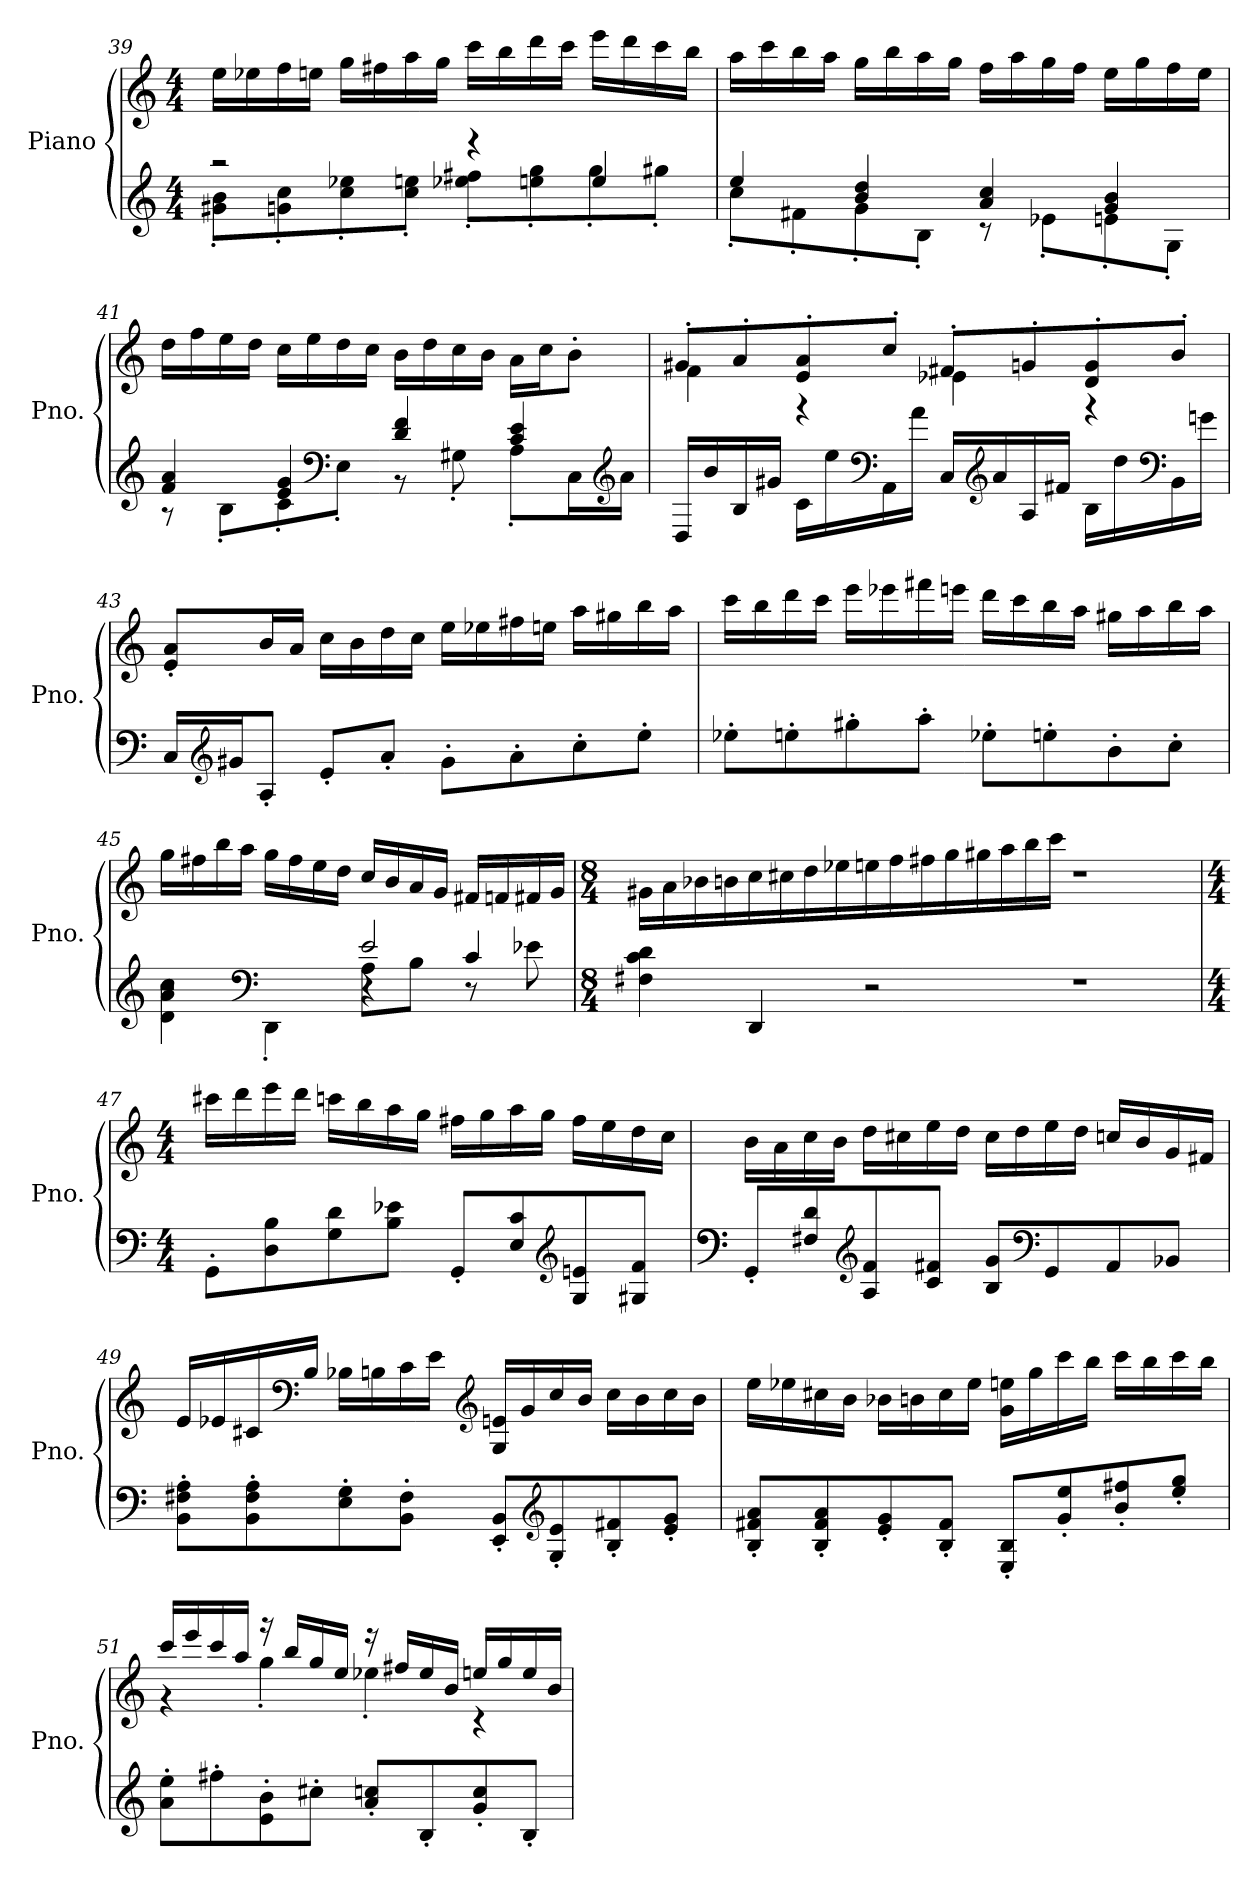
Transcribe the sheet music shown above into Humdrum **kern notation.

**kern	**kern
*part1	*part1
*staff2	*staff1
*I"Piano	*
*I'Pno.	*
!!LO:LB:g=z
*clefG2	*clefG2
*k[]	*k[]
*M4/4	*M4/4
=39	=39
*^	*
2r	8g#X\' 8b\'L	16ee\LL
.	.	16ee-X\
.	8gn\' 8cc\'	16ff\
.	.	16een\JJ
.	8cc\' 8ee-X\'	16gg\LL
.	.	16ff#X\
.	8cc\' 8een\'J	16aa\
.	.	16gg\JJ
4r	8ee-X\' 8ff#X\'L	16ccc\LL
.	.	16bb\
.	8een\' 8gg\'	16ddd\
.	.	16ccc\JJ
4ee/	8gg'\	16eee\LL
.	.	16ddd\
.	8gg#X'\J	16ccc\
.	.	16bb\JJ
=40	=40	=40
4ee/	8cc'\L	16aa\LL
.	.	16ccc\
.	8f#X'\	16bb\
.	.	16aa\JJ
4b/ 4dd/	8g'\	16gg\LL
.	.	16bb\
.	8B'\J	16aa\
.	.	16gg\JJ
4a/ 4cc/	8r	16ff\LL
.	.	16aa\
.	8e-X'\L	16gg\
.	.	16ff\JJ
4g/ 4b/	8en'\	16ee\LL
.	.	16gg\
.	8G'\J	16ff\
.	.	16ee\JJ
!!LO:LB:g=z
=41	=41	=41
4f/ 4a/	8r	16dd\LL
.	.	16ff\
.	8B'\L	16ee\
.	.	16dd\JJ
4e/ 4g/	8c'\	16cc\LL
.	.	16ee\
*clefF4	*	*
.	8E'\J	16dd\
.	.	16cc\JJ
4d/ 4f/	8r	16b\LL
.	.	16dd\
.	8G#X'\	16cc\
.	.	16b\JJ
4c/ 4e/	8A'\L	16a\LL
.	.	16cc\J
.	16C\L	8b'\J
*clefG2	*	*
.	16a\JJ	.
*v	*v	*
=42	=42
*	*^
16D/LL	8g#X'/L	4f\
16b/	.	.
16B/	8a'/	.
16g#X/JJ	.	.
16c\LL	8e/' 8a/'	4r
16ee\	.	.
*clefF4	*	*
16AA\	8cc'/J	.
16a\JJ	.	.
16C/LL	8f#X'/L	4e-X\
*clefG2	*	*
16a/	.	.
16A/	8gn'/	.
16f#X/JJ	.	.
16B\LL	8d/' 8g/'	4r
16dd\	.	.
*clefF4	*	*
16BB\	8b'/J	.
16gn\JJ	.	.
*	*v	*v
!!LO:LB:g=z
=43	=43
16C/LL	8e/' 8a/'L
*clefG2	*
16g#X/J	.
8A'/J	16b/L
.	16a/JJ
8e'/L	16cc\LL
.	16b\
8a'/J	16dd\
.	16cc\JJ
8g#'\L	16ee\LL
.	16ee-X\
8a'\	16ff#X\
.	16een\JJ
8cc'\	16aa\LL
.	16gg#X\
8ee'\J	16bb\
.	16aa\JJ
=44	=44
8ee-X'\L	16ccc\LL
.	16bb\
8een'\	16ddd\
.	16ccc\JJ
8gg#X'\	16eee\LL
.	16eee-X\
8aa'\J	16fff#X\
.	16eeen\JJ
8ee-X'\L	16ddd\LL
.	16ccc\
8een'\	16bb\
.	16aa\JJ
8b'\	16gg#X\LL
.	16aa\
8cc'\J	16bb\
.	16aa\JJ
!!LO:PB:g=z
=45	=45
*^	*
*	*^	*
2r	4d\ 4a\ 4cc\	2r	16gg\LL
.	.	.	16ff#X\
.	.	.	16bb\
.	.	.	16aa\JJ
*clefF4	*	*	*
.	4DD'\	.	16gg\LL
.	.	.	16ff#\
.	.	.	16ee\
.	.	.	16dd\JJ
2e/	8A\L	4r	16cc/LL
.	.	.	16b/
.	8B\J	.	16a/
.	.	.	16g/JJ
.	8r	4c/	16f#X/LL
.	.	.	16fn/
.	8e-X\	.	16f#X/
.	.	.	16g/JJ
*v	*v	*v	*
=46	=46
*M8/4	*M8/4
4F#X\ 4c\ 4d\	16g#X\LL
.	16a\
.	16b-X\
.	16bn\
4DD/	16cc\
.	16cc#X\
.	16dd\
.	16ee-X\
2r	16een\
.	16ff\
.	16ff#X\
.	16gg\
.	16gg#X\
.	16aa\
.	16bb\
.	16ccc\JJ
1r	1r
!!LO:LB:g=z
=47	=47
*M4/4	*M4/4
8GG'\L	16ccc#X\LL
.	16ddd\
8D\ 8B\	16eee\
.	16ddd\JJ
8G\ 8d\	16cccn\LL
.	16bb\
8B\ 8e-X\J	16aa\
.	16gg\JJ
8GG'/L	16ff#X\LL
.	16gg\
8E/ 8c/	16aa\
.	16gg\JJ
*clefG2	*
8G/ 8en/	16ff#\LL
.	16ee\
8G#X/ 8f/J	16dd\
.	16cc\JJ
=48	=48
*clefF4	*
8GG'/L	16b\LL
.	16a\
8F#X/ 8d/	16cc\
.	16b\JJ
*clefG2	*
8A/ 8f/	16dd\LL
.	16cc#X\
8c/ 8f#X/J	16ee\
.	16dd\JJ
8B/ 8g/L	16cc#\LL
.	16dd\
*clefF4	*
8GG/	16ee\
.	16dd\JJ
8AA/	16ccn/LL
.	16b/
8BB-X/J	16g/
.	16f#X/JJ
!!LO:LB:g=z
=49	=49
8BB\' 8F#X\' 8A\'L	16e/LL
.	16e-X/
8BB\' 8F#\' 8A\'	16c#X/
*	*clefF4
.	16B/JJ
8E\' 8G\'	16B-X\LL
.	16Bn\
8BB\' 8F#\'J	16c#\
.	16e-\JJ
*	*clefG2
8EE/' 8BB/'L	16G/ 16en/LL
.	16g/
*clefG2	*
8G/' 8e/'	16cc/
.	16b/JJ
8B/' 8f#X/'	16cc\LL
.	16b\
8e/' 8g/'J	16cc\
.	16b\JJ
=50	=50
8B/' 8f#X/' 8a/'L	16ee\LL
.	16ee-X\
8B/' 8f#/' 8a/'	16cc#X\
.	16b\JJ
8e/' 8g/'	16b-X\LL
.	16bn\
8B/' 8f#/'J	16cc#\
.	16ee-\JJ
8E/' 8B/'L	16g\ 16een\LL
.	16gg\
8g/' 8ee/'	16ccc\
.	16bb\JJ
8b/' 8ff#X/'	16ccc\LL
.	16bb\
8ee/' 8gg/'J	16ccc\
.	16bb\JJ
!!LO:LB:g=z
=51	=51
*	*^
8a\' 8ee\'L	16ccc/LL	4r
.	16eee/	.
8ff#X'\	16ccc/	.
.	16aa/JJ	.
8e\' 8b\'	16r	4gg'\
.	16bb/LL	.
8cc#X'\J	16gg/	.
.	16ee/JJ	.
8a/' 8ccn/'L	16r	4ee-X'\
.	16ff#X/LL	.
8B'/	16ee-/	.
.	16b/JJ	.
8g/' 8cc/'	16een/LL	4r
.	16gg/	.
8B'/J	16ee/	.
.	16b/JJ	.
*	*v	*v
=	=
*-	*-
